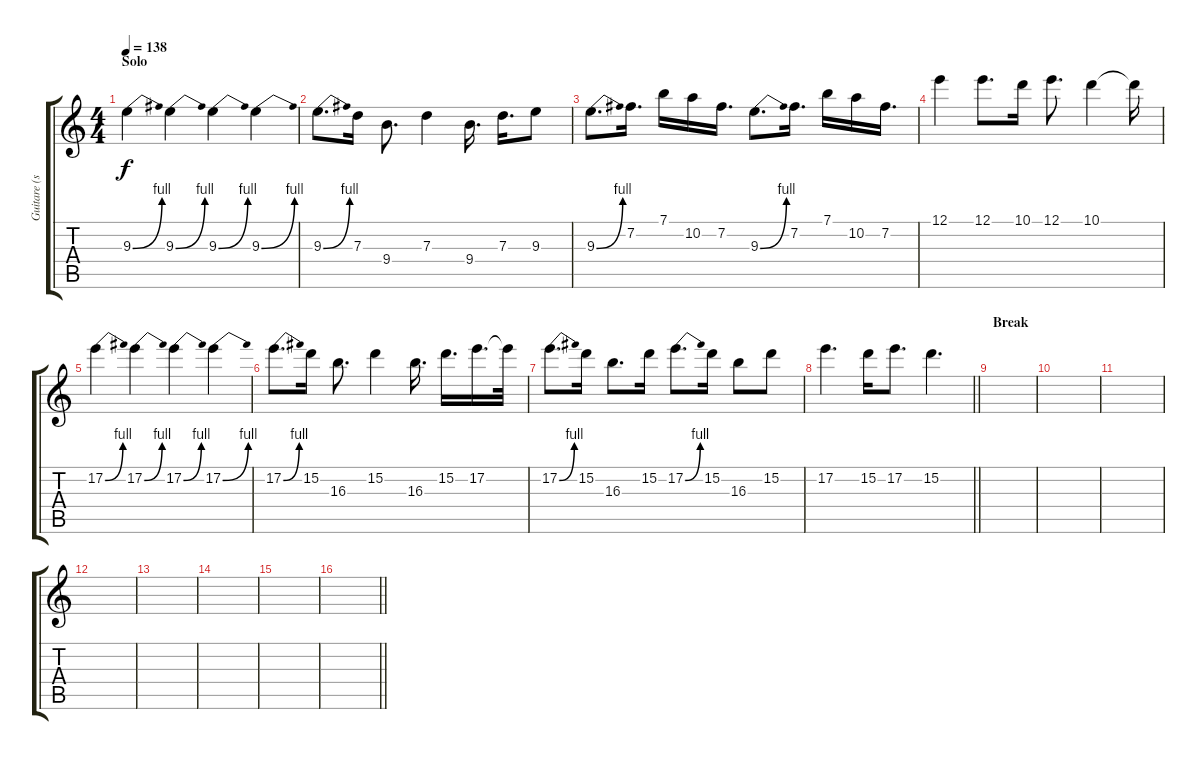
\track ("Guitare (solo)" "Guitare (s") {instrument distortionguitar}
\staff {score tabs}
\tuning (E4 B3 G3 D3 A2 E2) {hide}
\ts (4 4)
\section ("" "Solo")
\tempo 138
\clef g2
\ks c
9.3{be (bend 0 0 60 4)}.4{dy f} 9.3{be (bend 0 0 60 4)}.4 9.3{be (bend 0 0 60 4)}.4 9.3{be (bend 0 0 60 4)}.4 |
9.3{be (bend 0 0 60 4)}.8{d} 7.3.16 9.4.8{d} 7.3.4 9.4.16{d} 7.3.16{d} 9.3.8 |
9.3{be (bend 0 0 60 4)}.8{d} 7.2.16{d} 7.1.16 10.2.16 7.2.16{d} 9.3{be (bend 0 0 60 4)}.8{d} 7.2.16{d} 7.1.16 10.2.16 7.2.16{d} |
12.1.4 12.1.8{d} 10.1.16 12.1.8{d} 10.1.4 10.1{t}.16 |
17.2{be (bend 0 0 60 4)}.4 17.2{be (bend 0 0 60 4)}.4 17.2{be (bend 0 0 60 4)}.4 17.2{be (bend 0 0 60 4)}.4 |
17.2{be (bend 0 0 60 4)}.8{d} 15.2.16 16.3.8{d} 15.2.4 16.3.16{d} 15.2.16{d} 17.2.16{d} 17.2{t}.32 |
17.2{be (bend 0 0 60 4)}.8{d} 15.2.16 16.3.8{d} 15.2.16 17.2{be (bend 0 0 60 4)}.8{d} 15.2.16 16.3.8 15.2.8 |
\barLineRight lightlight
17.2.4{d} 15.2.16 17.2.8{d} 15.2.4{d} |
\section ("" "Break")
|
|
|
|
|
|
|
\barLineRight lightlight
